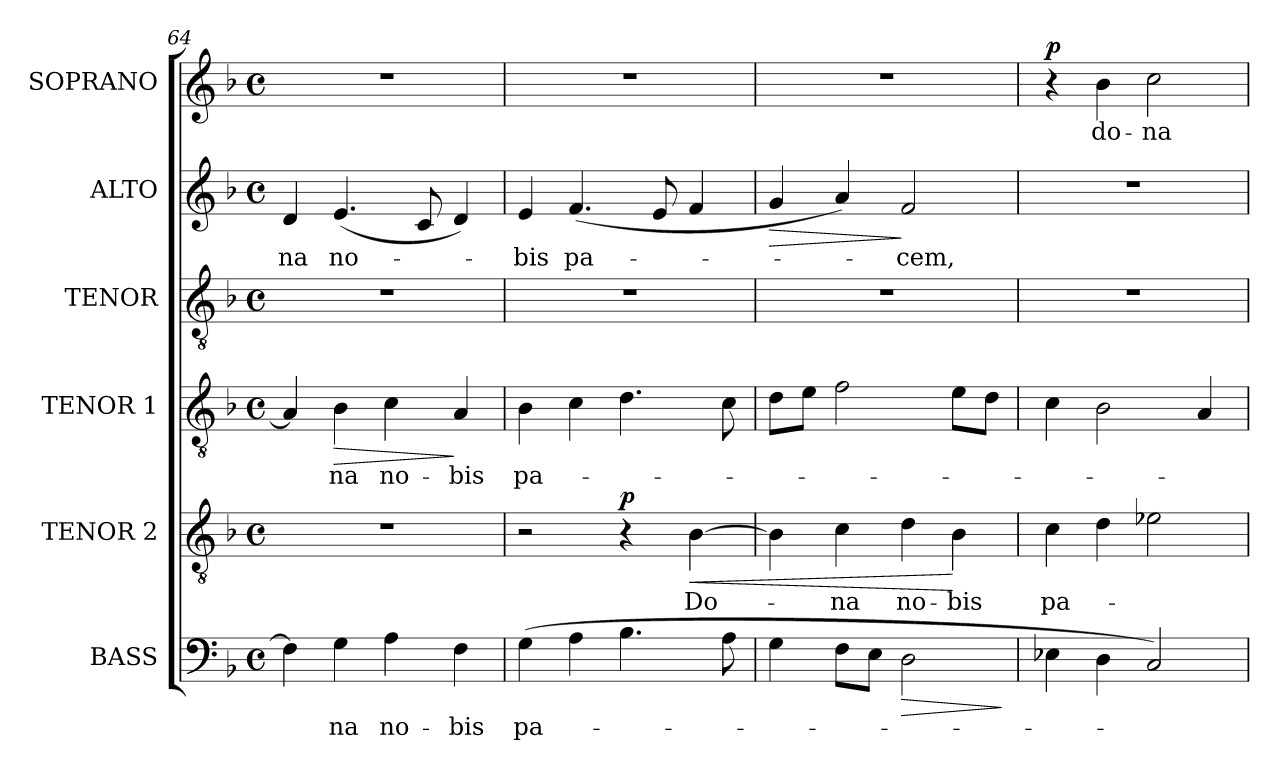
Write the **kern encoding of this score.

**kern	**text	**dynam	**kern	**text	**dynam	**kern	**text	**dynam	**kern	**kern	**text	**dynam	**kern	**text	**dynam
*part6	*part6	*part6	*part5	*part5	*part5	*part4	*part4	*part4	*part3	*part2	*part2	*part2	*part1	*part1	*part1
*staff6	*staff6	*staff6	*staff5	*staff5	*staff5	*staff4	*staff4	*staff4	*staff3	*staff2	*staff2	*staff2	*staff1	*staff1	*staff1
*I"BASS	*	*	*I"TENOR 2	*	*	*I"TENOR 1	*	*	*I"TENOR	*I"ALTO	*	*	*I"SOPRANO	*	*
*I'B.	*	*	*I'T2.	*	*	*I'T1.	*	*	*I'T.	*I'A.	*	*	*I'S.	*	*
!!LO:PB:g=z
*clefF4	*	*	*clefGv2	*	*	*clefGv2	*	*	*clefGv2	*clefG2	*	*	*clefG2	*	*
*	*	*	*ITrd7c12	*	*	*ITrd7c12	*	*	*ITrd7c12	*	*	*	*	*	*
*k[b-]	*	*	*k[b-]	*	*	*k[b-]	*	*	*k[b-]	*k[b-]	*	*	*k[b-]	*	*
*F:	*	*	*F:	*	*	*F:	*	*	*F:	*F:	*	*	*F:	*	*
*M4/4	*	*	*M4/4	*	*	*M4/4	*	*	*M4/4	*M4/4	*	*	*M4/4	*	*
*met(c)	*	*	*met(c)	*	*	*met(c)	*	*	*met(c)	*met(c)	*	*	*met(c)	*	*
=64	=64	=64	=64	=64	=64	=64	=64	=64	=64	=64	=64	=64	=64	=64	=64
!	!	!	!	!	!	!	!	!	!	!	!LO:LY:b:color=#000000	!	!	!	!
4Fi\]	.	.	1r	.	.	4AAi/]	.	.	1r	4di/	-na	.	1r	.	.
!	!LO:LY:b:color=#000000	!	!	!	!	!	!	!	!	!	!	!	!	!	!
!	!	!	!	!	!	!	!LO:LY:b:color=#000000	!LO:HP:b	!	!	!	!	!	!	!
!	!	!	!	!	!	!	!	!	!	!	!LO:LY:b:color=#000000	!	!	!	!
4Gi\	-na	.	.	.	.	4BB-i\	-na	>	.	(4.ei/	no-	.	.	.	.
!	!LO:LY:b:color=#000000	!	!	!	!	!	!	!	!	!	!	!	!	!	!
!	!	!	!	!	!	!	!LO:LY:b:color=#000000	!	!	!	!	!	!	!	!
4Ai\	no-	.	.	.	.	4Ci\	no-	.	.	.	.	.	.	.	.
.	.	.	.	.	.	.	.	.	.	8ci/	.	.	.	.	.
!	!LO:LY:b:color=#000000	!	!	!	!	!	!	!	!	!	!	!	!	!	!
!	!	!	!	!	!	!	!LO:LY:b:color=#000000	!	!	!	!	!	!	!	!
4Fi\	-bis	.	.	.	.	4AAi/	-bis	]	.	4di/)	.	.	.	.	.
=65	=65	=65	=65	=65	=65	=65	=65	=65	=65	=65	=65	=65	=65	=65	=65
!	!LO:LY:b:color=#000000	!	!	!	!	!	!	!	!	!	!	!	!	!	!
!	!	!	!	!	!	!	!LO:LY:b:color=#000000	!	!	!	!	!	!	!	!
!	!	!	!	!	!	!	!	!	!	!	!LO:LY:b:color=#000000	!	!	!	!
(4Gi\	pa-	.	2r	.	.	4BB-i\	pa-	.	1r	4ei/	-bis	.	1r	.	.
!	!	!	!	!	!	!	!	!	!	!	!LO:LY:b:color=#000000	!	!	!	!
4Ai\	.	.	.	.	.	4Ci\	.	.	.	(4.fi/	pa-	.	.	.	.
4.B-i\	.	.	4r	.	p	4.Di\	.	.	.	.	.	.	.	.	.
.	.	.	.	.	.	.	.	.	.	8ei/	.	.	.	.	.
!	!	!	!	!LO:LY:b:color=#000000	!LO:HP:b	!	!	!	!	!	!	!	!	!	!
.	.	.	[4BB-i\	Do-	<	.	.	.	.	4fi/	.	.	.	.	.
8Ai\	.	.	.	.	.	8Ci\	.	.	.	.	.	.	.	.	.
=66	=66	=66	=66	=66	=66	=66	=66	=66	=66	=66	=66	=66	=66	=66	=66
!	!	!	!	!	!	!	!	!	!	!	!	!LO:HP:b	!	!	!
4Gi\	.	.	4BB-i\]	.	.	8Di\L	.	.	1r	4gi/	.	>	1r	.	.
.	.	.	.	.	.	8Ei\J	.	.	.	.	.	.	.	.	.
!	!	!	!	!LO:LY:b:color=#000000	!	!	!	!	!	!	!	!	!	!	!
8Fi\L	.	.	4Ci\	-na	.	2Fi\	.	.	.	4ai/)	.	.	.	.	.
8Ei\J	.	.	.	.	.	.	.	.	.	.	.	.	.	.	.
!	!	!LO:HP:b	!	!	!	!	!	!	!	!	!	!	!	!	!
!	!	!	!	!LO:LY:b:color=#000000	!	!	!	!	!	!	!	!	!	!	!
!	!	!	!	!	!	!	!	!	!	!	!LO:LY:b:color=#000000	!	!	!	!
2Di\	.	>	4Di\	no-	.	.	.	.	.	2fi/	-cem,	]	.	.	.
!	!	!	!	!LO:LY:b:color=#000000	!	!	!	!	!	!	!	!	!	!	!
.	.	.	4BB-i\	-bis	[	8Ei\L	.	.	.	.	.	.	.	.	.
.	.	.	.	.	.	8Di\J	.	.	.	.	.	.	.	.	.
.	.	]	.	.	.	.	.	.	.	.	.	.	.	.	.
=67	=67	=67	=67	=67	=67	=67	=67	=67	=67	=67	=67	=67	=67	=67	=67
!	!	!	!	!LO:LY:b:color=#000000	!	!	!	!	!	!	!	!	!	!	!
4E-Xi\	.	.	4Ci\	pa-	.	4Ci\	.	.	1r	1r	.	.	4r	.	p
!	!	!	!	!	!	!	!	!	!	!	!	!	!	!LO:LY:b:color=#000000	!
4Di\	.	.	4Di\	.	.	2BB-i\	.	.	.	.	.	.	4b-i\	do-	.
!	!	!	!	!	!	!	!	!	!	!	!	!	!	!LO:LY:b:color=#000000	!
2Ci/)	.	.	2E-Xi\	.	.	.	.	.	.	.	.	.	2cci\	-na	.
.	.	.	.	.	.	4AAi/	.	.	.	.	.	.	.	.	.
=	=	=	=	=	=	=	=	=	=	=	=	=	=	=	=
*-	*-	*-	*-	*-	*-	*-	*-	*-	*-	*-	*-	*-	*-	*-	*-
